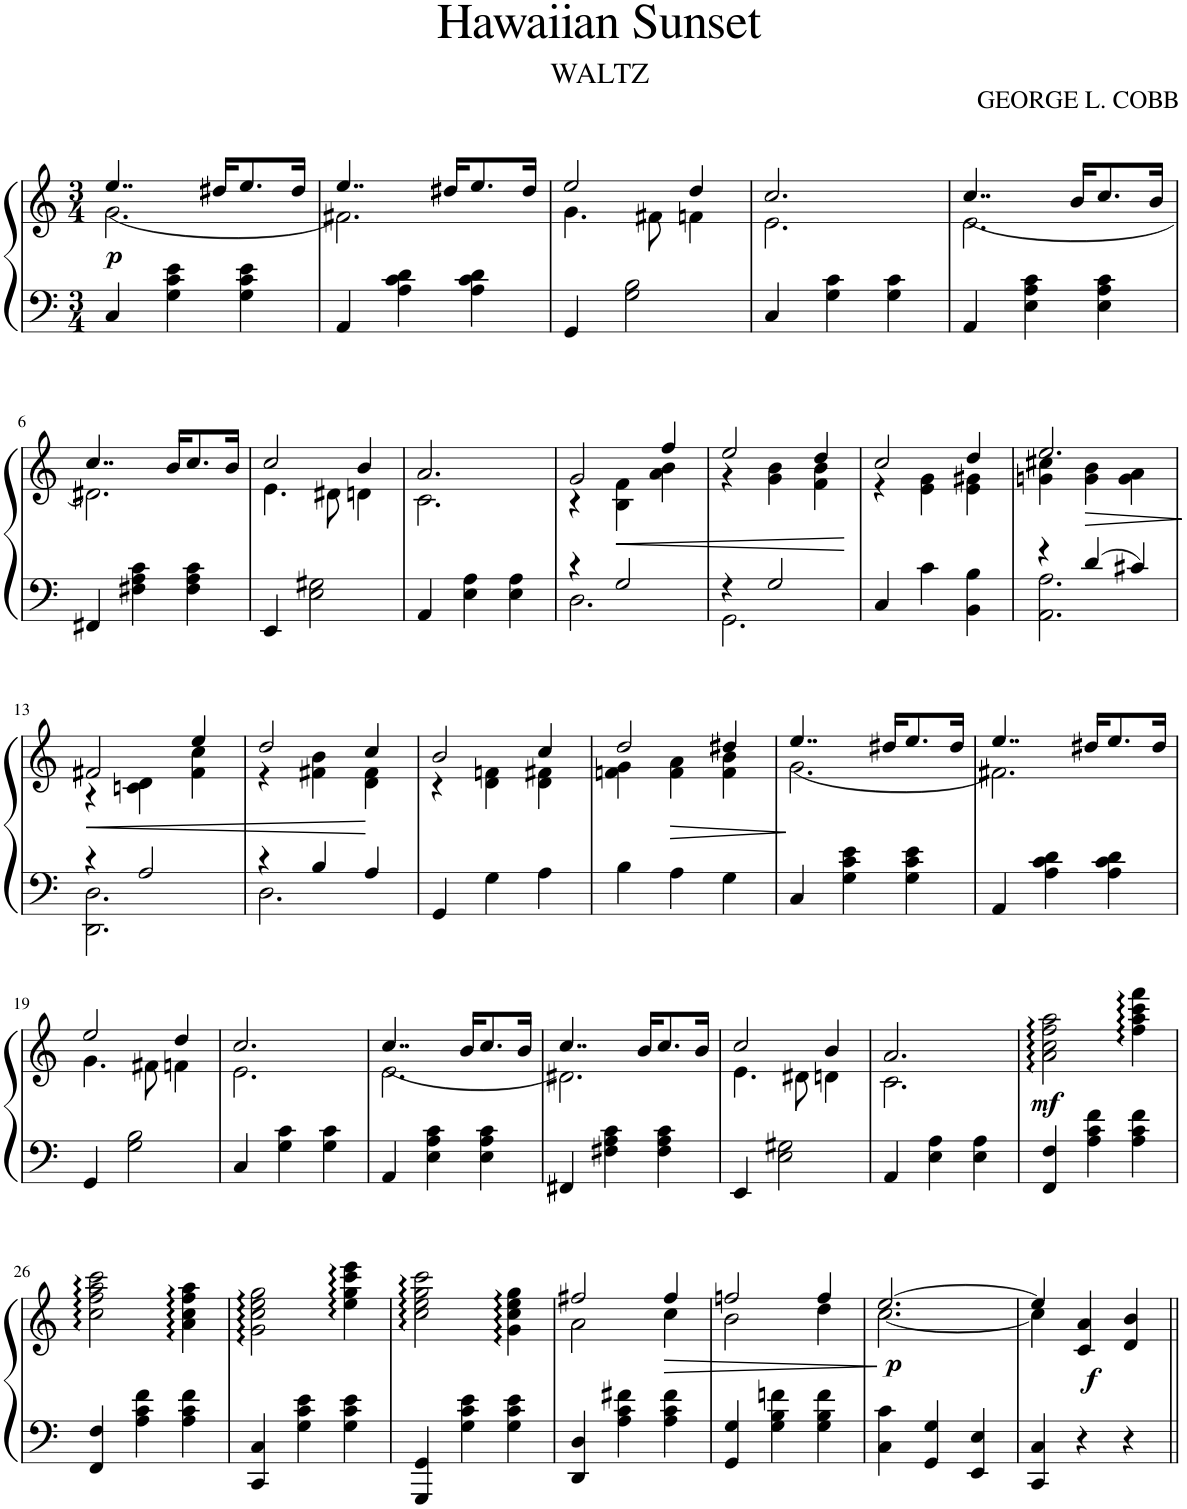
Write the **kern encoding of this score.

**kern	**kern	**dynam
*part1	*part1	*part1
*staff2	*staff1	*staff1/2
*I"Piano	*	*
*I'Pno.	*	*
*clefF4	*clefG2	*
*k[]	*k[]	*
*M3/4	*M3/4	*
=1	=1	=1
*	*^	*
!	!	!	!LO:DY:b
4C/	4..ee/	(2.g\	p
4G\ 4c\ 4e\	.	.	.
.	16dd#X/KL	.	.
4G\ 4c\ 4e\	8.ee/	.	.
.	16dd#/Jk	.	.
=2	=2	=2	=2
4AA/	4..ee/	2.f#X\)	.
4A\ 4c\ 4d\	.	.	.
.	16dd#X/KL	.	.
4A\ 4c\ 4d\	8.ee/	.	.
.	16dd#/Jk	.	.
=3	=3	=3	=3
4GG/	2ee/	4.g\	.
2G\ 2B\	.	.	.
.	.	8f#X\	.
.	4dd/	4fn\	.
=4	=4	=4	=4
4C/	2.cc/	2.e\	.
4G\ 4c\	.	.	.
4G\ 4c\	.	.	.
=5	=5	=5	=5
4AA/	4..cc/	(2.e\	.
4E\ 4A\ 4c\	.	.	.
.	16b/KL	.	.
4E\ 4A\ 4c\	8.cc/	.	.
.	16b/Jk	.	.
!!LO:LB:g=z	!!
=6	=6	=6	=6
4FF#X/	4..cc/	2.d#X\)	.
4F#X\ 4A\ 4c\	.	.	.
.	16b/KL	.	.
4F#\ 4A\ 4c\	8.cc/	.	.
.	16b/Jk	.	.
=7	=7	=7	=7
4EE/	2cc/	4.e\	.
2E\ 2G#X\	.	.	.
.	.	8d#X\	.
.	4b/	4dn\	.
=8	=8	=8	=8
4AA/	2.a/	2.c\	.
4E\ 4A\	.	.	.
4E\ 4A\	.	.	.
=9	=9	=9	=9
*^	*	*	*
4r	2.D\	2g/	4r	.
!	!	!	!	!LO:HP:b
2G/	.	.	4B\ 4f\	<
.	.	4ff/	4a\ 4b\	.
=10	=10	=10	=10	=10
4r	2.GG\	2ee/	4r	.
2G/	.	.	4g\ 4b\	.
.	.	4dd/	4f\ 4b\	.
*v	*v	*	*	*
*	*v	*v	*
.	.	[
=11	=11	=11
*	*^	*
4C/	2cc/	4r	.
4c\	.	4e\ 4g\	.
4BB\ 4B\	4dd/	4e\ 4g#X\	.
=12	=12	=12	=12
*^	*	*	*
4r	2.AA\ 2.A\	2.ee/	4gn\ 4cc#X\	.
!	!	!	!	!LO:HP:b
4d/	.	.	4g\ 4b\	>
4c#X/	.	.	4g\ 4a\	.
!!LO:LB:g=z	!!
=13	=13	=13	=13	=13
!	!	!	!	!LO:HP:b
4r	2.DD\ 2.D\	2f#X/	4r	<
2A/	.	.	4cn\ 4d\	.
.	.	4ee/	4f#\ 4cc\	.
=14	=14	=14	=14	=14
4r	2.D\	2dd/	4r	.
4B/	.	.	4f#X\ 4b\	.
4A/	.	4cc/	4d\ 4f#\	.
*v	*v	*	*	*
*	*v	*v	*
.	.	]
=15	=15	=15
*	*^	*
4GG/	2b/	4r	.
4G\	.	4d\ 4fn\	.
4A\	4cc/	4d\ 4f#X\	.
=16	=16	=16	=16
4B\	2dd/	4fn\ 4g\	.
!	!	!	!LO:HP:b
4A\	.	4f\ 4a\	>
4G\	4dd#X/	4f\ 4b\	.
*	*v	*v	*
.	.	[
=17	=17	=17
*	*^	*
4C/	4..ee/	(2.g\	.
4G\ 4c\ 4e\	.	.	.
.	16dd#X/KL	.	.
4G\ 4c\ 4e\	8.ee/	.	.
.	16dd#/Jk	.	.
=18	=18	=18	=18
4AA/	4..ee/	2.f#X\)	.
4A\ 4c\ 4d\	.	.	.
.	16dd#X/KL	.	.
4A\ 4c\ 4d\	8.ee/	.	.
.	16dd#/Jk	.	.
!!LO:LB:g=z	!!
=19	=19	=19	=19
4GG/	2ee/	4.g\	.
2G\ 2B\	.	.	.
.	.	8f#X\	.
.	4dd/	4fn\	.
=20	=20	=20	=20
4C/	2.cc/	2.e\	.
4G\ 4c\	.	.	.
4G\ 4c\	.	.	.
=21	=21	=21	=21
4AA/	4..cc/	(2.e\	.
4E\ 4A\ 4c\	.	.	.
.	16b/KL	.	.
4E\ 4A\ 4c\	8.cc/	.	.
.	16b/Jk	.	.
=22	=22	=22	=22
4FF#X/	4..cc/	2.d#X\)	.
4F#X\ 4A\ 4c\	.	.	.
.	16b/KL	.	.
4F#\ 4A\ 4c\	8.cc/	.	.
.	16b/Jk	.	.
=23	=23	=23	=23
4EE/	2cc/	4.e\	.
2E\ 2G#X\	.	.	.
.	.	8d#X\	.
.	4b/	4dn\	.
=24	=24	=24	=24
4AA/	2.a/	2.c\	.
4E\ 4A\	.	.	.
4E\ 4A\	.	.	.
*	*v	*v	*
=25	=25	=25
!	!	!LO:DY:b
4FF/ 4F/	2a\ 2cc\ 2ff\ 2aa\	mf
4A\ 4c\ 4f\	.	.
4A\ 4c\ 4f\	4ff\ 4aa\ 4ccc\ 4fff\	.
!!LO:LB:g=z
=26	=26	=26
4FF/ 4F/	2cc\ 2ff\ 2aa\ 2ccc\	.
4A\ 4c\ 4f\	.	.
4A\ 4c\ 4f\	4a\ 4cc\ 4ff\ 4aa\	.
=27	=27	=27
4CC/ 4C/	2g\ 2cc\ 2ee\ 2gg\	.
4G\ 4c\ 4e\	.	.
4G\ 4c\ 4e\	4ee\ 4gg\ 4ccc\ 4eee\	.
=28	=28	=28
4GGG/ 4GG/	2cc\ 2ee\ 2gg\ 2ccc\	.
4G\ 4c\ 4e\	.	.
4G\ 4c\ 4e\	4g\ 4cc\ 4ee\ 4gg\	.
=29	=29	=29
*	*^	*
4DD/ 4D/	2ff#X/	2a\	.
4A\ 4c\ 4f#X\	.	.	.
4A\ 4c\ 4f#\	4ff#/	4cc\	.
=30	=30	=30	=30
4GG/ 4G/	2ffn/	2b\	.
4G\ 4B\ 4fn\	.	.	.
4G\ 4B\ 4f\	4ff/	4dd\	.
*	*v	*v	*
.	.	]
=31	=31	=31
*	*^	*
!	!	!	!LO:DY:b
4C\ 4c\	[2.ee/	[2.cc\	p
4GG/ 4G/	.	.	.
4EE/ 4E/	.	.	.
=32	=32	=32	=32
4CC/ 4C/	4ee/]	4cc\]	.
!	!	!	!LO:DY:b
4r	4c/ 4a/	2ryy	f
4r	4d/ 4b/	.	.
*	*v	*v	*
=||	=||	=||
*-	*-	*-
